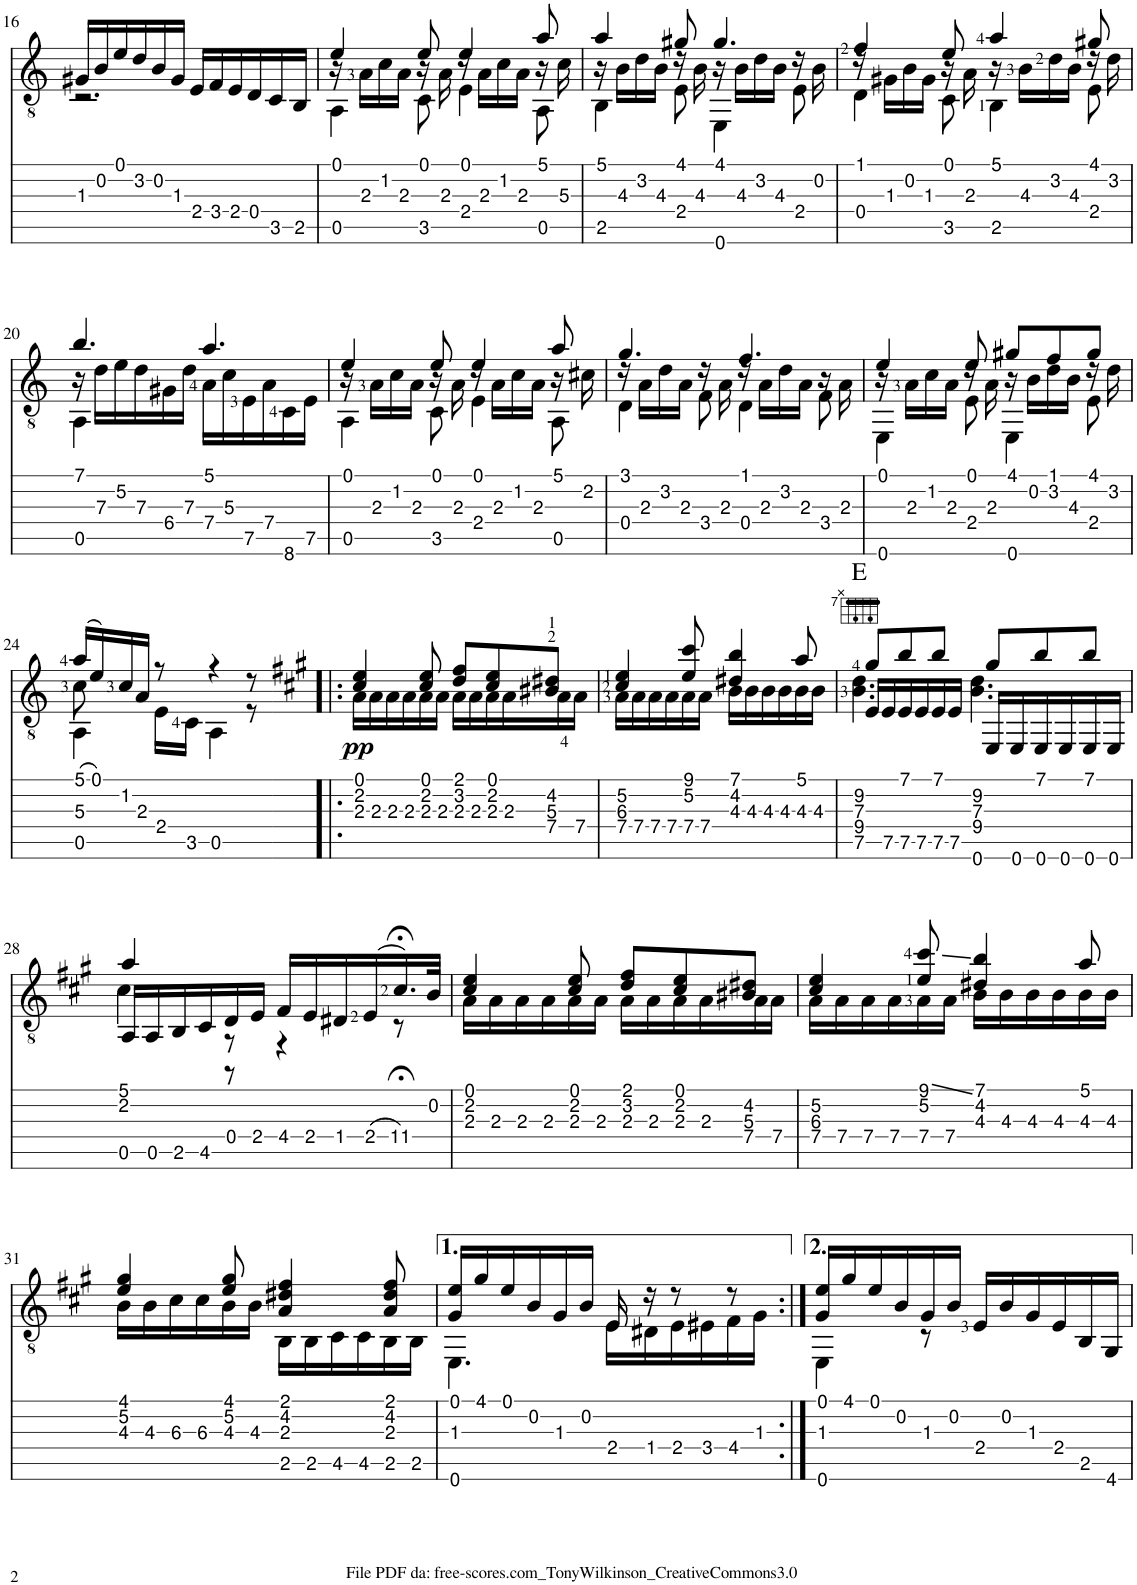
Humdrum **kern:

**kern	**kern	**dynam	**harte
*part1	*part1	*part1	*part1
*staff2	*staff1	*staff1/2	*
*I"Guitar	*	*	*
*I'Guit.	*	*	*
!!LO:PB:g=z
*	*clefGv2	*	*
*k[]	*k[]	*	*
*M6/8	*M6/8	*	*
=16	=16	=16	=16
*^	*^	*	*
16G#LL	2.r	16G#X/LL	2.r	.	.
16B	.	16B/	.	.	.
16e	.	16e/	.	.	.
16d	.	16d/	.	.	.
16B	.	16B/	.	.	.
16G#JJ	.	16G#/JJ	.	.	.
16ELL	.	16E/LL	.	.	.
16F	.	16F/	.	.	.
16E	.	16E/	.	.	.
16D	.	16D/	.	.	.
16C	.	16C/	.	.	.
16BBJJ	.	16BB/JJ	.	.	.
=17	=17	=17	=17	=17	=17
*	*^	*	*^	*	*
4e	16r	4AA	4e/	16r	4AA\	.	.
.	16ALL	.	.	16A\LL	.	.	.
.	16c	.	.	16c\	.	.	.
.	16AJJ	.	.	16A\JJ	.	.	.
8e	16r	8C	8e/	16r	8C\	.	.
.	16A	.	.	16A\	.	.	.
4e	16r	4E	4e/	16r	4E\	.	.
.	16ALL	.	.	16A\LL	.	.	.
.	16c	.	.	16c\	.	.	.
.	16AJJ	.	.	16A\JJ	.	.	.
8a	16r	8AA	8a/	16r	8AA\	.	.
.	16c	.	.	16c\	.	.	.
=18	=18	=18	=18	=18	=18	=18	=18
4a	16r	4BB	4a/	16r	4BB\	.	.
.	16BLL	.	.	16B\LL	.	.	.
.	16d	.	.	16d\	.	.	.
.	16BJJ	.	.	16B\JJ	.	.	.
8g#X	16r	8E	8g#X/	16r	8E\	.	.
.	16B	.	.	16B\	.	.	.
4.g#	16r	4EE	4.g#/	16r	4EE\	.	.
.	16BLL	.	.	16B\LL	.	.	.
.	16d	.	.	16d\	.	.	.
.	16BJJ	.	.	16B\JJ	.	.	.
.	16r	8E	.	16r	8E\	.	.
.	16B	.	.	16B\	.	.	.
=19	=19	=19	=19	=19	=19	=19	=19
4f	16r	4D	4f/	16r	4D\	.	.
.	16G#XLL	.	.	16G#X\LL	.	.	.
.	16B	.	.	16B\	.	.	.
.	16G#JJ	.	.	16G#\JJ	.	.	.
8e	16r	8C	8e/	16r	8C\	.	.
.	16A	.	.	16A\	.	.	.
4a	16r	4BB	4a/	16r	4BB\	.	.
.	16BLL	.	.	16B\LL	.	.	.
.	16d	.	.	16d\	.	.	.
.	16BJJ	.	.	16B\JJ	.	.	.
8g#X	16r	8E	8g#X/	16r	8E\	.	.
.	16d	.	.	16d\	.	.	.
!!LO:LB:g=z	!!	!!
=20	=20	=20	=20	=20	=20	=20	=20
4.b	16r	4AA	4.b/	16r	4AA\	.	.
.	16dLL	.	.	16d\LL	.	.	.
.	16e	.	.	16e\	.	.	.
.	16d	.	.	16d\	.	.	.
.	16G#X	2ryy	.	16G#X\	2ryy	.	.
.	16dJJ	.	.	16d\JJ	.	.	.
4.a	16ALL	.	4.a/	16A\LL	.	.	.
.	16c	.	.	16c\	.	.	.
.	16E	.	.	16E\	.	.	.
.	16A	.	.	16A\	.	.	.
.	16C	.	.	16C\	.	.	.
.	16EJJ	.	.	16E\JJ	.	.	.
=21	=21	=21	=21	=21	=21	=21	=21
4e	16r	4AA	4e/	16r	4AA\	.	.
.	16ALL	.	.	16A\LL	.	.	.
.	16c	.	.	16c\	.	.	.
.	16AJJ	.	.	16A\JJ	.	.	.
8e	16r	8C	8e/	16r	8C\	.	.
.	16A	.	.	16A\	.	.	.
4e	16r	4E	4e/	16r	4E\	.	.
.	16ALL	.	.	16A\LL	.	.	.
.	16c	.	.	16c\	.	.	.
.	16AJJ	.	.	16A\JJ	.	.	.
8a	16r	8AA	8a/	16r	8AA\	.	.
.	16c#	.	.	16c#X\	.	.	.
=22	=22	=22	=22	=22	=22	=22	=22
4.g	16r	4D	4.g/	16r	4D\	.	.
.	16ALL	.	.	16A\LL	.	.	.
.	16d	.	.	16d\	.	.	.
.	16AJJ	.	.	16A\JJ	.	.	.
.	16r	8F	.	16r	8F\	.	.
.	16A	.	.	16A\	.	.	.
4.f	16r	4D	4.f/	16r	4D\	.	.
.	16ALL	.	.	16A\LL	.	.	.
.	16d	.	.	16d\	.	.	.
.	16AJJ	.	.	16A\JJ	.	.	.
.	16r	8F	.	16r	8F\	.	.
.	16A	.	.	16A\	.	.	.
=23	=23	=23	=23	=23	=23	=23	=23
4e	16r	4EE	4e/	16r	4EE\	.	.
.	16ALL	.	.	16A\LL	.	.	.
.	16c	.	.	16c\	.	.	.
.	16AJJ	.	.	16A\JJ	.	.	.
8e	16r	8E	8e/	16r	8E\	.	.
.	16A	.	.	16A\	.	.	.
8g#L	16r	4EE	8g#X/L	16r	4EE\	.	.
.	16BLL	.	.	16B\LL	.	.	.
8f	16d	.	8f/	16d\	.	.	.
.	16BJJ	.	.	16B\JJ	.	.	.
8g#J	16r	8E	8g#/J	16r	8E\	.	.
.	16d	.	.	16d\	.	.	.
!!LO:LB:g=z	!!	!!
=24	=24	=24	=24	=24	=24	=24	=24
16aLL	8c	4AA	(16a/LL	8c\	4AA\	.	.
16e	.	.	16e/)	.	.	.	.
16c	2ryy	.	16c/	2ryy	.	.	.
16AJJ	.	.	16A/JJ	.	.	.	.
8r	.	16ELL	8r	.	16E\LL	.	.
.	.	16CJJ	.	.	16C\JJ	.	.
4r	.	4AA	4r	.	4AA\	.	.
8r	8ryy	8r	8r	8ryy	8r	.	.
*v	*v	*v	*	*	*	*	*
*	*v	*v	*v	*	*
=25!|:	=25!|:	=25!|:	=25!|:
*k[f#c#g#]	*k[f#c#g#]	*	*
*^	*^	*	*
*	*^	*	*^	*	*
!	!	!	!	!	!	!LO:DY:b	!
*	*v	*v	*	*	*	*	*
*	*	*	*v	*v	*	*
4c# 4e	16ALL	4c#/ 4e/	16A\LL	pp	.
.	16A	.	16A\	.	.
.	16A	.	16A\	.	.
.	16A	.	16A\	.	.
8c# 8e	16A	8c#/ 8e/	16A\	.	.
.	16AJJ	.	16A\JJ	.	.
8d\ 8f#\L	16ALL	8d/ 8f#/L	16A\LL	.	.
.	16A	.	16A\	.	.
8c#\ 8e\	16A	8c#/ 8e/	16A\	.	.
.	16A	.	16A\	.	.
8B#\ 8d#\J	16A	8B#X/ 8d#X/J	16A\	.	.
.	16AJJ	.	16A\JJ	.	.
=26	=26	=26	=26	=26	=26
4c# 4e	16ALL	4c#/ 4e/	16A\LL	.	.
.	16A	.	16A\	.	.
.	16A	.	16A\	.	.
.	16A	.	16A\	.	.
8e 8cc#	16A	8e/ 8cc#/	16A\	.	.
.	16AJJ	.	16A\JJ	.	.
4d# 4b	16BLL	4d#X/ 4b/	16B\LL	.	.
.	16B	.	16B\	.	.
.	16B	.	16B\	.	.
.	16B	.	16B\	.	.
8a	16B	8a/	16B\	.	.
.	16BJJ	.	16B\JJ	.	.
=27	=27	=27	=27	=27	=27
*	*^	*	*^	*	*
16ELL	4.B 4.d	8g#L	16E/LL	4.B\ 4.d\	8g#/L	.	E:maj
16E	.	.	16E/	.	.	.	.
16E	.	8b	16E/	.	8b/	.	.
16E	.	.	16E/	.	.	.	.
16E	.	8bJ	16E/	.	8b/J	.	.
16EJJ	.	.	16E/JJ	.	.	.	.
16EELL	4.B 4.d	8g#L	16EE/LL	4.B\ 4.d\	8g#/L	.	.
16EE	.	.	16EE/	.	.	.	.
16EE	.	8b	16EE/	.	8b/	.	.
16EE	.	.	16EE/	.	.	.	.
16EE	.	8bJ	16EE/	.	8b/J	.	.
16EEJJ	.	.	16EE/JJ	.	.	.	.
!!LO:LB:g=z	!!	!!
=28	=28	=28	=28	=28	=28	=28	=28
16AALL	4c#	4a	16AA/LL	4c#\	4a/	.	.
16AA	.	.	16AA/	.	.	.	.
16BB	.	.	16BB/	.	.	.	.
16C#	.	.	16C#/	.	.	.	.
16D	8r	8r	16D/	8r	8r	.	.
16EJJ	.	.	16E/JJ	.	.	.	.
16F#LL	4.ryy	4r	16F#/LL	4.ryy	4r	.	.
16E	.	.	16E/	.	.	.	.
16D#	.	.	16D#X/	.	.	.	.
16E	.	.	(16E/	.	.	.	.
16.c#;<	.	8r	16.c#;</)	.	8r	.	.
32BJJk	.	.	32B/JJk	.	.	.	.
*	*v	*v	*	*	*	*	*
*	*	*	*v	*v	*	*
=29	=29	=29	=29	=29	=29
4c# 4e	16ALL	4c#/ 4e/	16A\LL	.	.
.	16A	.	16A\	.	.
.	16A	.	16A\	.	.
.	16A	.	16A\	.	.
8c# 8e	16A	8c#/ 8e/	16A\	.	.
.	16AJJ	.	16A\JJ	.	.
8d\ 8f#\L	16ALL	8d/ 8f#/L	16A\LL	.	.
.	16A	.	16A\	.	.
8c#\ 8e\	16A	8c#/ 8e/	16A\	.	.
.	16A	.	16A\	.	.
8B#X\ 8d#X\J	16A	8B#X/ 8d#X/J	16A\	.	.
.	16AJJ	.	16A\JJ	.	.
=30	=30	=30	=30	=30	=30
4c# 4e	16ALL	4c#/ 4e/	16A\LL	.	.
.	16A	.	16A\	.	.
.	16A	.	16A\	.	.
.	16A	.	16A\	.	.
8e 8cc#	16A	8e/ 8cc#/	16A\	.	.
.	16AJJ	.	16A\JJ	.	.
4d#X 4b	16BLL	4d#X/ 4b/	16B\LL	.	.
.	16B	.	16B\	.	.
.	16B	.	16B\	.	.
.	16B	.	16B\	.	.
8a	16B	8a/	16B\	.	.
.	16BJJ	.	16B\JJ	.	.
!!LO:LB:g=z	!!
=31	=31	=31	=31	=31	=31
4e 4g#	16BLL	4e/ 4g#/	16B\LL	.	.
.	16B	.	16B\	.	.
.	16c#	.	16c#\	.	.
.	16c#	.	16c#\	.	.
8e 8g#	16B	8e/ 8g#/	16B\	.	.
.	16BJJ	.	16B\JJ	.	.
4A 4d# 4f#	16BBLL	4A/ 4d#X/ 4f#/	16BB\LL	.	.
.	16BB	.	16BB\	.	.
.	16C#	.	16C#\	.	.
.	16C#	.	16C#\	.	.
8A 8d# 8f#	16BB	8A/ 8d#/ 8f#/	16BB\	.	.
.	16BBJJ	.	16BB\JJ	.	.
=32	=32	=32	=32	=32	=32
16G#\ 16e\LL	4.EE	16G#/ 16e/LL	4.EE\	.	.
16g#	.	16g#/	.	.	.
16e	.	16e/	.	.	.
16B	.	16B/	.	.	.
16G#	.	16G#/	.	.	.
16BJJ	.	16B/JJ	.	.	.
16E	16ELL	16E/	16E\LL	.	.
16r	16D#	16r	16D#X\	.	.
8r	16E	8r	16E\	.	.
.	16E#	.	16E#X\	.	.
8r	16F#	8r	16F#\	.	.
.	16G#JJ	.	16G#\JJ	.	.
=33:|!	=33:|!	=33:|!	=33:|!	=33:|!	=33:|!
16G#\ 16e\LL	4EE	16G#/ 16e/LL	4EE\	.	.
16g#	.	16g#/	.	.	.
16e	.	16e/	.	.	.
16B	.	16B/	.	.	.
16G#	8r	16G#/	8r	.	.
16BJJ	.	16B/JJ	.	.	.
16ELL	4.ryy	16E/LL	4.ryy	.	.
16B	.	16B/	.	.	.
16G#	.	16G#/	.	.	.
16E	.	16E/	.	.	.
16BB	.	16BB/	.	.	.
16GG#JJ	.	16GG#/JJ	.	.	.
*v	*v	*	*	*	*
*	*v	*v	*	*
=	=	=	=
*-	*-	*-	*-
